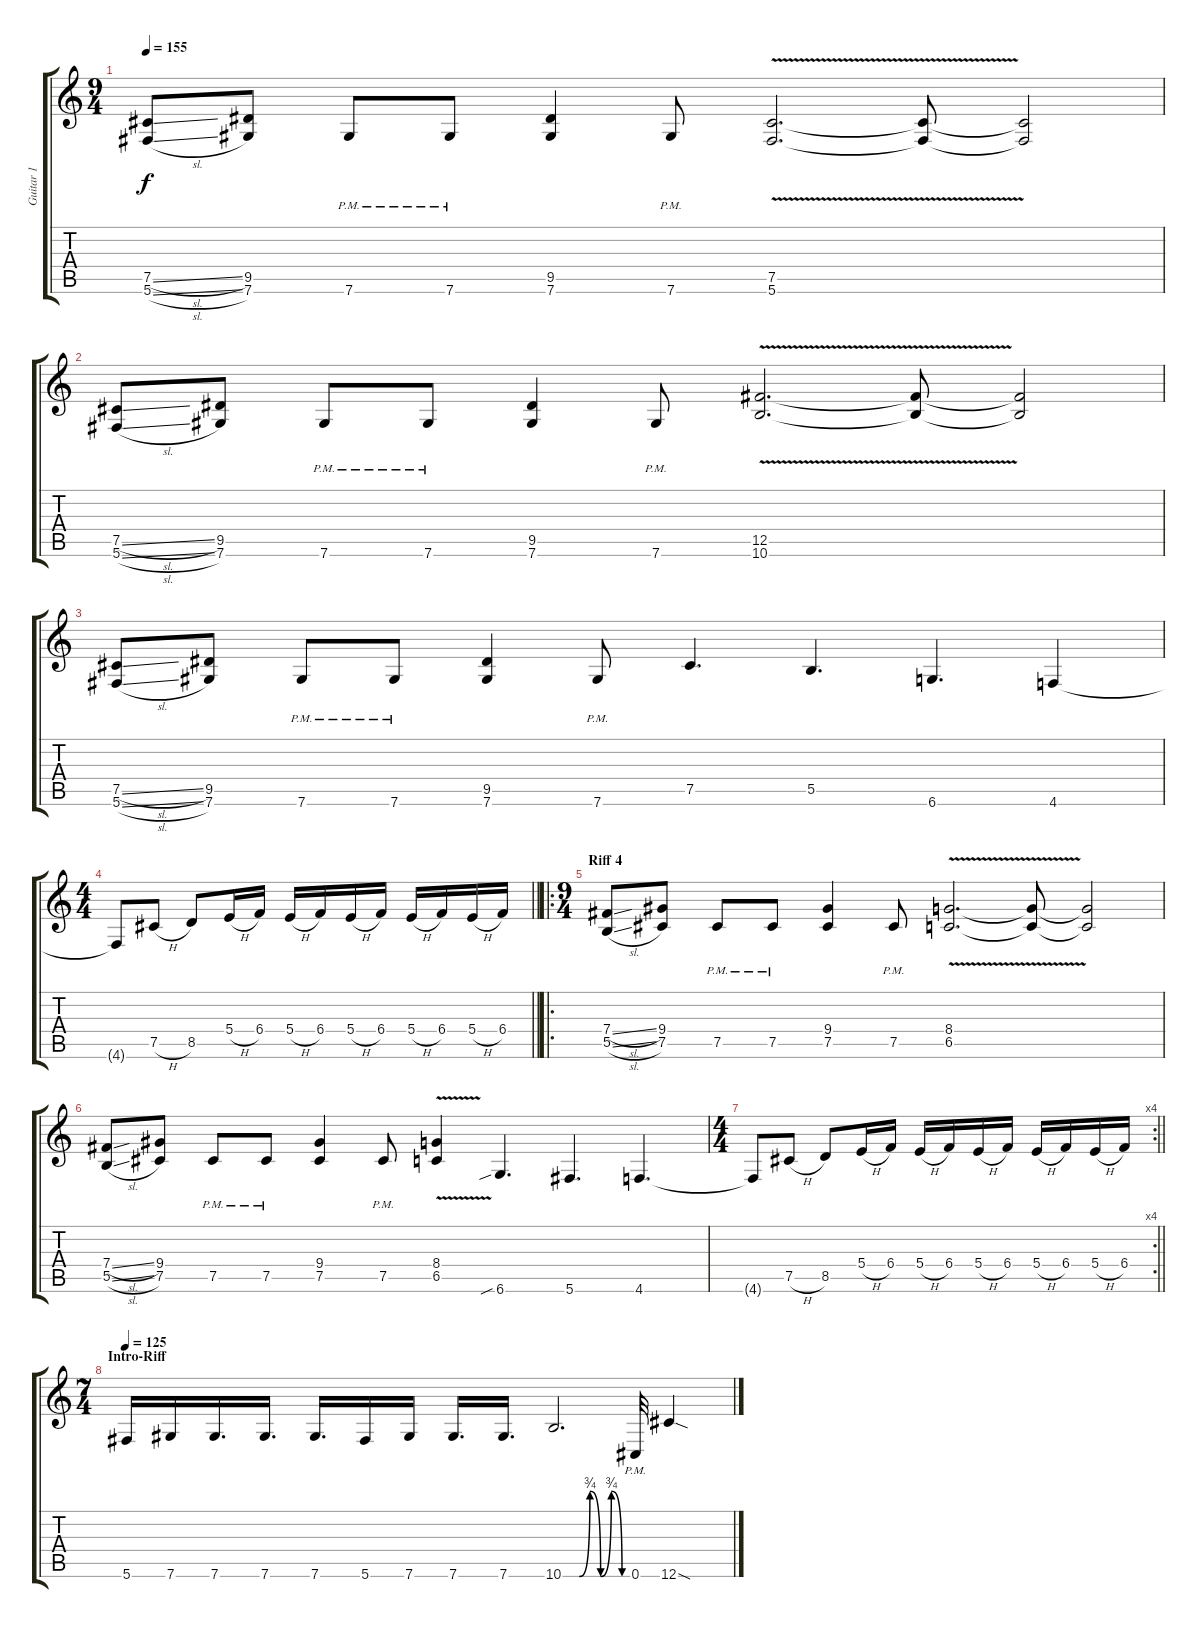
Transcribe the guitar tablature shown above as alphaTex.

\track ("Guitar 1" "Guitar 1") {instrument distortionguitar}
\staff {score tabs}
\tuning (Db4 Ab3 E3 B2 Gb2 Db2) {hide}
\ts (9 4)
\tempo 155
\clef g2
\ks c
(7.5{sl} 5.6{sl}).8{dy f} (9.5 7.6).8 7.6{pm}.8 7.6{pm}.8 (9.5 7.6).4 7.6{pm}.8 (7.5{v} 5.6).2{d} (7.5{t} 5.6{t}).8 (7.5{t} 5.6{t}).2 |
(7.5{sl} 5.6{sl}).8 (9.5 7.6).8 7.6{pm}.8 7.6{pm}.8 (9.5 7.6).4 7.6{pm}.8 (12.5{v} 10.6).2{d} (12.5{t} 10.6{t}).8 (12.5{t} 10.6{t}).2 |
(7.5{sl} 5.6{sl}).8 (9.5 7.6).8 7.6{pm}.8 7.6{pm}.8 (9.5 7.6).4 7.6{pm}.8 7.5.4{d} 5.5.4{d} 6.6.4{d} 4.6.4 |
\ts (4 4)
\barLineRight lightlight
4.6{t}.8 7.5{h}.8 8.5.8 5.4{h}.16 6.4.16 5.4{h}.16 6.4.16 5.4{h}.16 6.4.16 5.4{h}.16 6.4.16 5.4{h}.16 6.4.16 |
\ro
\ts (9 4)
\section ("" "Riff 4")
(7.4{sl} 5.5{sl}).8 (9.4 7.5).8 7.5{pm}.8 7.5{pm}.8 (9.4 7.5).4 7.5{pm}.8 (8.4 6.5{v}).2{d} (8.4{t} 6.5{t}).8 (8.4{t} 6.5{t}).2 |
(7.4{sl} 5.5{sl}).8 (9.4 7.5).8 7.5{pm}.8 7.5{pm}.8 (9.4 7.5).4 7.5{pm}.8 (8.4 6.5{v}).4 6.6{sib}.4{d} 5.6.4{d} 4.6.4{d} |
\rc 4
\ts (4 4)
\barLineRight lightlight
4.6{t}.8 7.5{h}.8 8.5.8 5.4{h}.16 6.4.16 5.4{h}.16 6.4.16 5.4{h}.16 6.4.16 5.4{h}.16 6.4.16 5.4{h}.16 6.4.16 |
\ts (7 4)
\section ("" "Intro-Riff")
\tempo 125
5.6.16 7.6.16 7.6.16{d} 7.6.16{d} 7.6.16{d} 5.6.16 7.6.16 7.6.16{d} 7.6.16{d} 10.6{be (custom 0 0 15 0 25 3 35 0 45 3 55 0 60 0)}.2{d} 0.6{pm}.32 12.6{sod}.4
